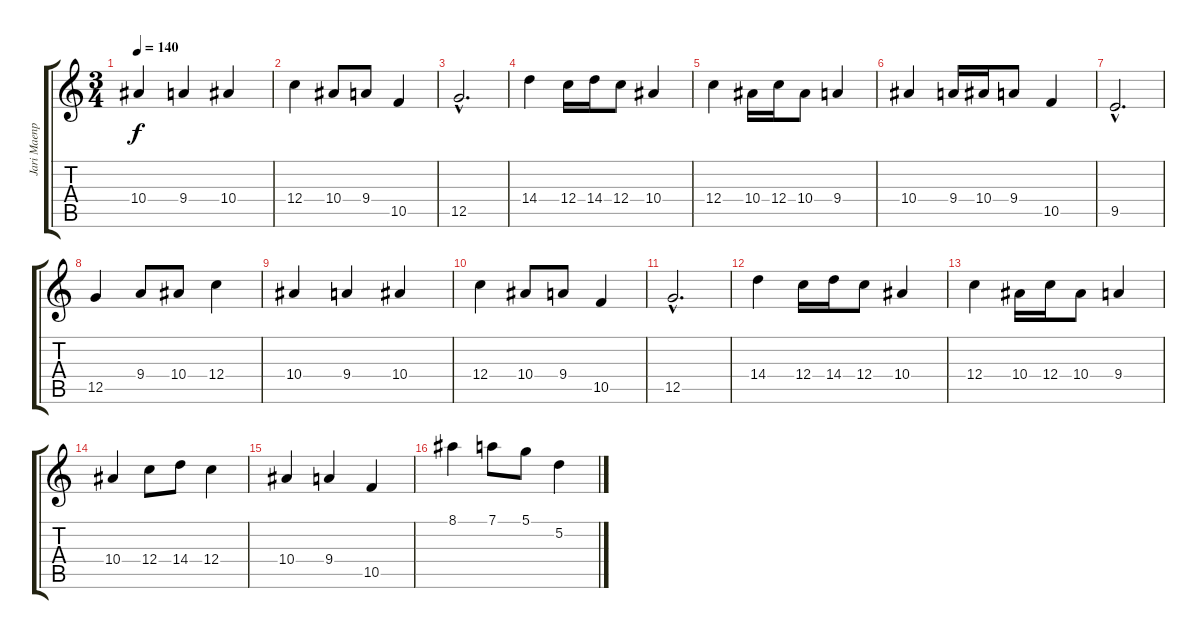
\track ("Jari Maenpäa" "Jari Maenp") {instrument distortionguitar}
\staff {score tabs}
\tuning (D4 A3 F3 C3 G2 D2) {hide}
\ts (3 4)
\tempo 140
\clef g2
\ks c
10.4.4{dy f} 9.4.4 10.4.4 |
12.4.4 10.4.8 9.4.8 10.5.4 |
12.5{hac}.2{d} |
14.4.4 12.4.16 14.4.16 12.4.8 10.4.4 |
12.4.4 10.4.16 12.4.16 10.4.8 9.4.4 |
10.4.4 9.4.16 10.4.16 9.4.8 10.5.4 |
9.5{hac}.2{d} |
12.5.4 9.4.8 10.4.8 12.4.4 |
10.4.4 9.4.4 10.4.4 |
12.4.4 10.4.8 9.4.8 10.5.4 |
12.5{hac}.2{d} |
14.4.4 12.4.16 14.4.16 12.4.8 10.4.4 |
12.4.4 10.4.16 12.4.16 10.4.8 9.4.4 |
10.4.4 12.4.8 14.4.8 12.4.4 |
10.4.4 9.4.4 10.5.4 |
8.1.4 7.1.8 5.1.8 5.2.4
